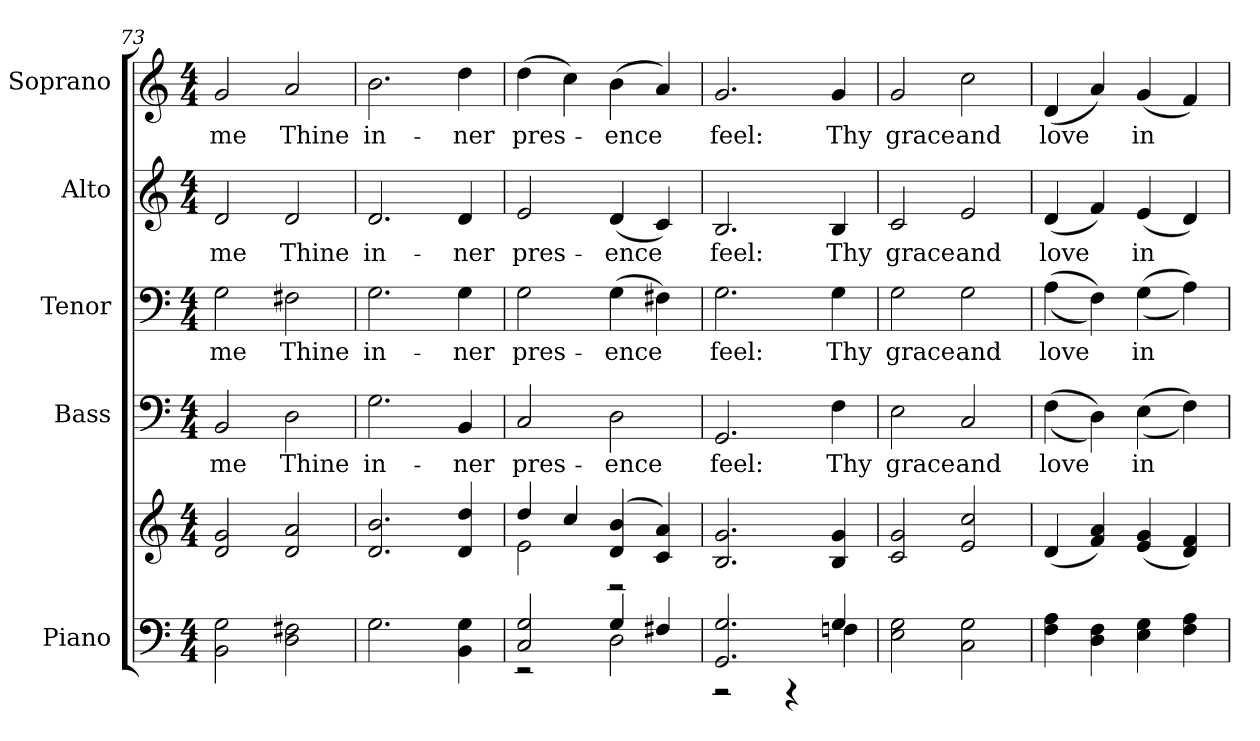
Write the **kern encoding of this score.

**kern	**kern	**kern	**text	**kern	**text	**kern	**text	**kern	**text
*part5	*part5	*part4	*part4	*part3	*part3	*part2	*part2	*part1	*part1
*staff6	*staff5	*staff4	*staff4	*staff3	*staff3	*staff2	*staff2	*staff1	*staff1
*I"Piano	*	*I"Bass	*	*I"Tenor	*	*I"Alto	*	*I"Soprano	*
*I'Pno.	*	*I'B.	*	*I'T.	*	*I'A.	*	*I'S.	*
!!LO:PB:g=z
*clefF4	*clefG2	*clefF4	*	*clefF4	*	*clefG2	*	*clefG2	*
*k[]	*k[]	*k[]	*	*k[]	*	*k[]	*	*k[]	*
*C:	*C:	*C:	*	*C:	*	*C:	*	*C:	*
*M4/4	*M4/4	*M4/4	*	*M4/4	*	*M4/4	*	*M4/4	*
=73	=73	=73	=73	=73	=73	=73	=73	=73	=73
!	!	!	!LO:LY:b:color=#000000	!	!	!	!	!	!
!	!	!	!	!	!LO:LY:b:color=#000000	!	!	!	!
!	!	!	!	!	!	!	!LO:LY:b:color=#000000	!	!
!	!	!	!	!	!	!	!	!	!LO:LY:b:color=#000000
2BBi\ 2Gi	2di/ 2gi	2BBi/	me	2Gi\	me	2di/	me	2gi/	me
!	!	!	!LO:LY:b:color=#000000	!	!	!	!	!	!
!	!	!	!	!	!LO:LY:b:color=#000000	!	!	!	!
!	!	!	!	!	!	!	!LO:LY:b:color=#000000	!	!
!	!	!	!	!	!	!	!	!	!LO:LY:b:color=#000000
2Di\ 2F#Xi	2di/ 2ai	2Di\	Thine	2F#Xi\	Thine	2di/	Thine	2ai/	Thine
=74	=74	=74	=74	=74	=74	=74	=74	=74	=74
!	!	!	!LO:LY:b:color=#000000	!	!	!	!	!	!
!	!	!	!	!	!LO:LY:b:color=#000000	!	!	!	!
!	!	!	!	!	!	!	!LO:LY:b:color=#000000	!	!
!	!	!	!	!	!	!	!	!	!LO:LY:b:color=#000000
2.Gi\	2.di/ 2.bi	2.Gi\	in-	2.Gi\	in-	2.di/	in-	2.bi\	in-
!	!	!	!LO:LY:b:color=#000000	!	!	!	!	!	!
!	!	!	!	!	!LO:LY:b:color=#000000	!	!	!	!
!	!	!	!	!	!	!	!LO:LY:b:color=#000000	!	!
!	!	!	!	!	!	!	!	!	!LO:LY:b:color=#000000
4BBi\ 4Gi	4di/ 4ddi	4BBi/	-ner	4Gi\	-ner	4di/	-ner	4ddi\	-ner
=75	=75	=75	=75	=75	=75	=75	=75	=75	=75
*^	*^	*	*	*	*	*	*	*	*
!	!	!	!	!	!LO:LY:b:color=#000000	!	!	!	!	!	!
!	!	!	!	!	!	!	!LO:LY:b:color=#000000	!	!	!	!
!	!	!	!	!	!	!	!	!	!LO:LY:b:color=#000000	!	!
!	!	!	!	!	!	!	!	!	!	!	!LO:LY:b:color=#000000
2Ci/ 2Gi	2r	4ddi/	2ei\	2Ci/	pres-	2Gi\	pres-	2ei/	pres-	(4ddi\	pres-
.	.	4cci/	.	.	.	.	.	.	.	4cci\)	.
!	!	!	!	!	!LO:LY:b:color=#000000	!	!	!	!	!	!
!	!	!	!	!	!	!	!LO:LY:b:color=#000000	!	!	!	!
!	!	!	!	!	!	!	!	!	!LO:LY:b:color=#000000	!	!
!	!	!	!	!	!	!	!	!	!	!	!LO:LY:b:color=#000000
4Gi/	2Di\	(4di/ 4bi	2r	2Di\	-ence	(4Gi\	-ence	(4di/	-ence	(4bi\	-ence
4F#Xi/	.	4ci/ 4ai)	.	.	.	4F#Xi\)	.	4ci/)	.	4ai/)	.
*	*	*v	*v	*	*	*	*	*	*	*	*
!!LO:PB:g=z
=76	=76	=76	=76	=76	=76	=76	=76	=76	=76	=76
!	!	!	!	!LO:LY:b:color=#000000	!	!	!	!	!	!
!	!	!	!	!	!	!LO:LY:b:color=#000000	!	!	!	!
!	!	!	!	!	!	!	!	!LO:LY:b:color=#000000	!	!
!	!	!	!	!	!	!	!	!	!	!LO:LY:b:color=#000000
2.GGi/ 2.Gi	2r	2.Bi/ 2.gi	2.GGi/	feel:	2.Gi\	feel:	2.Bi/	feel:	2.gi/	feel:
.	4r	.	.	.	.	.	.	.	.	.
!	!	!	!	!LO:LY:b:color=#000000	!	!	!	!	!	!
!	!	!	!	!	!	!LO:LY:b:color=#000000	!	!	!	!
!	!	!	!	!	!	!	!	!LO:LY:b:color=#000000	!	!
!	!	!	!	!	!	!	!	!	!	!LO:LY:b:color=#000000
4Gi/	4Fni\	4Bi/ 4gi	4Fi\	Thy	4Gi\	Thy	4Bi/	Thy	4gi/	Thy
*v	*v	*	*	*	*	*	*	*	*	*
=77	=77	=77	=77	=77	=77	=77	=77	=77	=77
*^	*	*	*	*	*	*	*	*	*
!	!	!	!	!LO:LY:b:color=#000000	!	!	!	!	!	!
*v	*v	*	*	*	*	*	*	*	*	*
*^	*	*	*	*	*	*	*	*	*
!	!	!	!	!	!	!LO:LY:b:color=#000000	!	!	!	!
*v	*v	*	*	*	*	*	*	*	*	*
*^	*	*	*	*	*	*	*	*	*
!	!	!	!	!	!	!	!	!LO:LY:b:color=#000000	!	!
*v	*v	*	*	*	*	*	*	*	*	*
*^	*	*	*	*	*	*	*	*	*
!	!	!	!	!	!	!	!	!	!	!LO:LY:b:color=#000000
*v	*v	*	*	*	*	*	*	*	*	*
2Ei\ 2Gi	2ci/ 2gi	2Ei\	grace	2Gi\	grace	2ci/	grace	2gi/	grace
!	!	!	!LO:LY:b:color=#000000	!	!	!	!	!	!
!	!	!	!	!	!LO:LY:b:color=#000000	!	!	!	!
!	!	!	!	!	!	!	!LO:LY:b:color=#000000	!	!
!	!	!	!	!	!	!	!	!	!LO:LY:b:color=#000000
2Ci\ 2Gi	2ei/ 2cci	2Ci/	and	2Gi\	and	2ei/	and	2cci\	and
=78	=78	=78	=78	=78	=78	=78	=78	=78	=78
!	!	!	!LO:LY:b:color=#000000	!	!	!	!	!	!
!	!	!	!	!	!LO:LY:b:color=#000000	!	!	!	!
!	!	!	!	!	!	!	!LO:LY:b:color=#000000	!	!
!	!	!	!	!	!	!	!	!	!LO:LY:b:color=#000000
4Fi\ 4Ai	(4di/	((4Fi\	love	((4Ai\	love	(4di/	love	(4di/	love
4Di\ 4Fi	4fi/ 4ai)	4Di\))	.	4Fi\))	.	4fi/)	.	4ai/)	.
!	!	!	!LO:LY:b:color=#000000	!	!	!	!	!	!
!	!	!	!	!	!LO:LY:b:color=#000000	!	!	!	!
!	!	!	!	!	!	!	!LO:LY:b:color=#000000	!	!
!	!	!	!	!	!	!	!	!	!LO:LY:b:color=#000000
4Ei\ 4Gi	(4ei/ 4gi	((4Ei\	in	((4Gi\	in	(4ei/	in	(4gi/	in
4Fi\ 4Ai	4di/ 4fi)	4Fi\))	.	4Ai\))	.	4di/)	.	4fi/)	.
=	=	=	=	=	=	=	=	=	=
*-	*-	*-	*-	*-	*-	*-	*-	*-	*-
